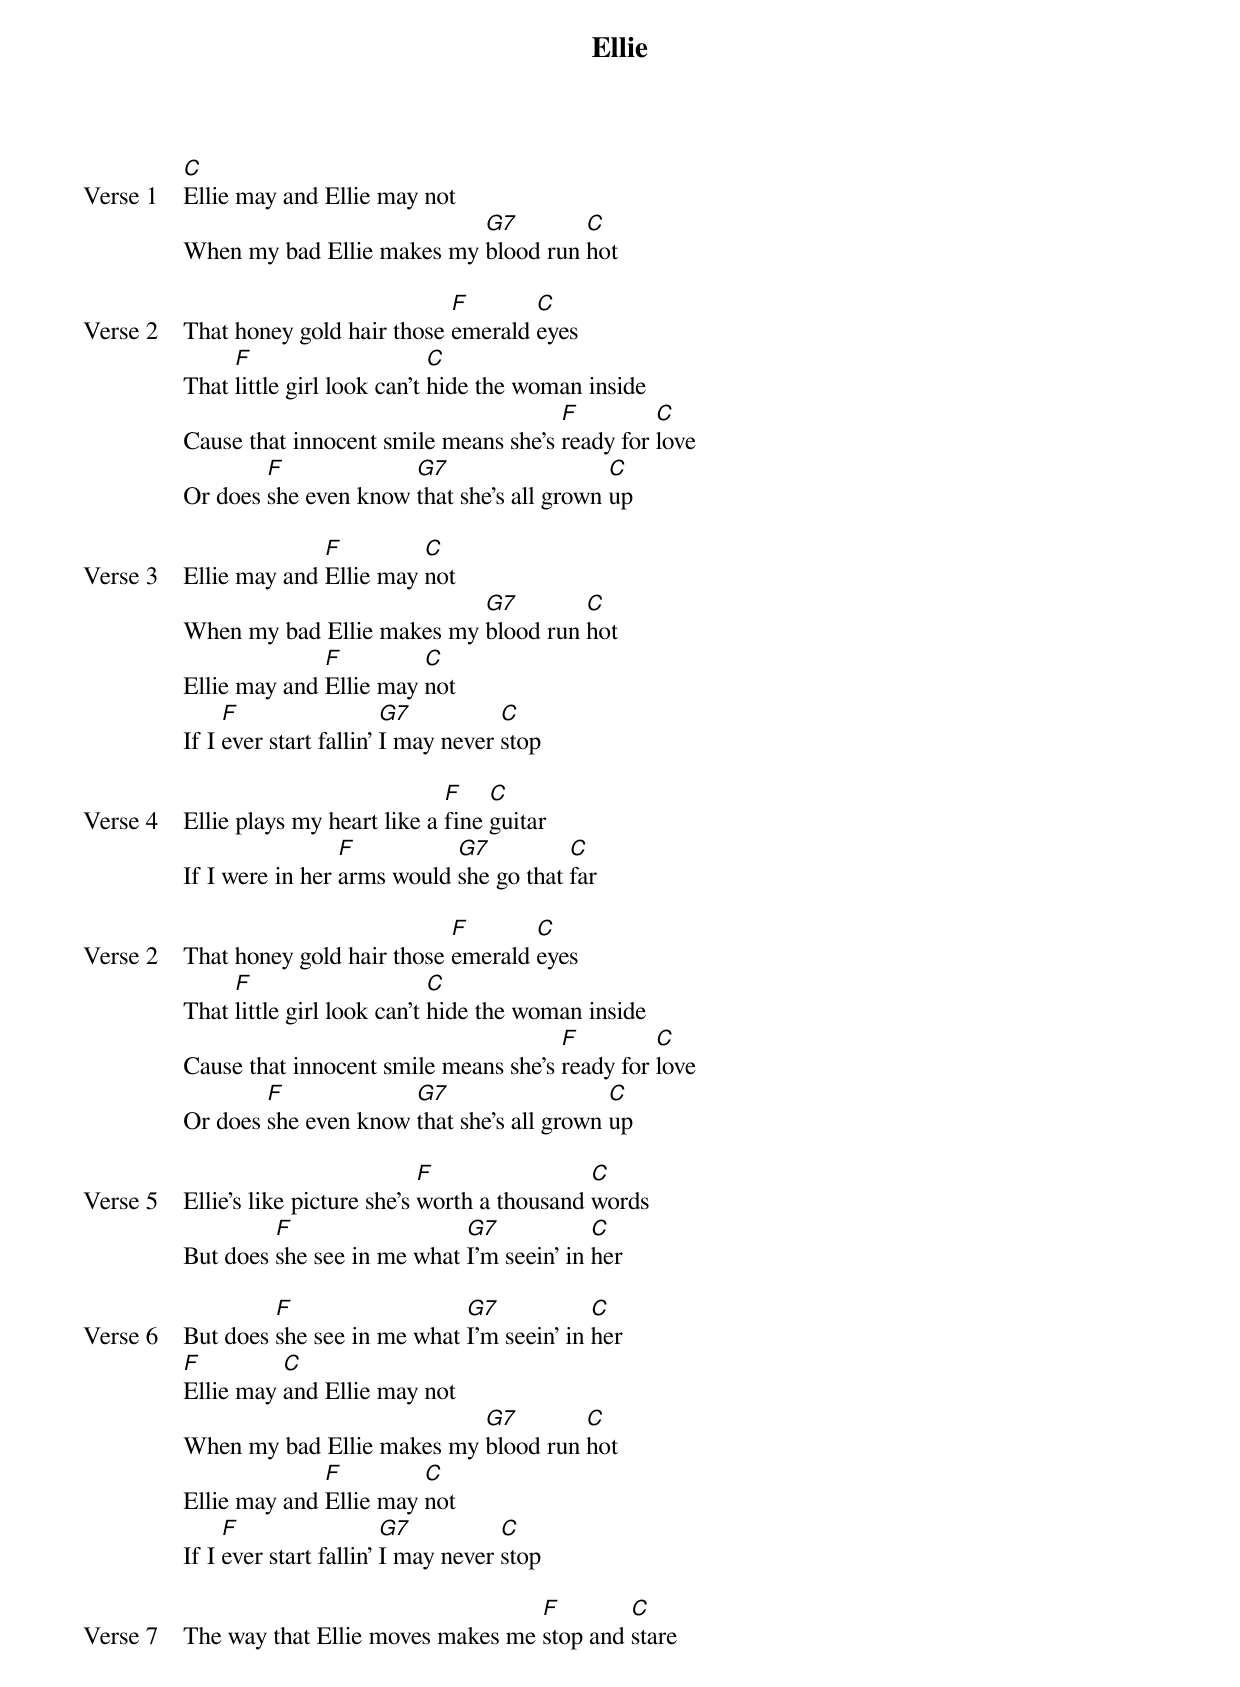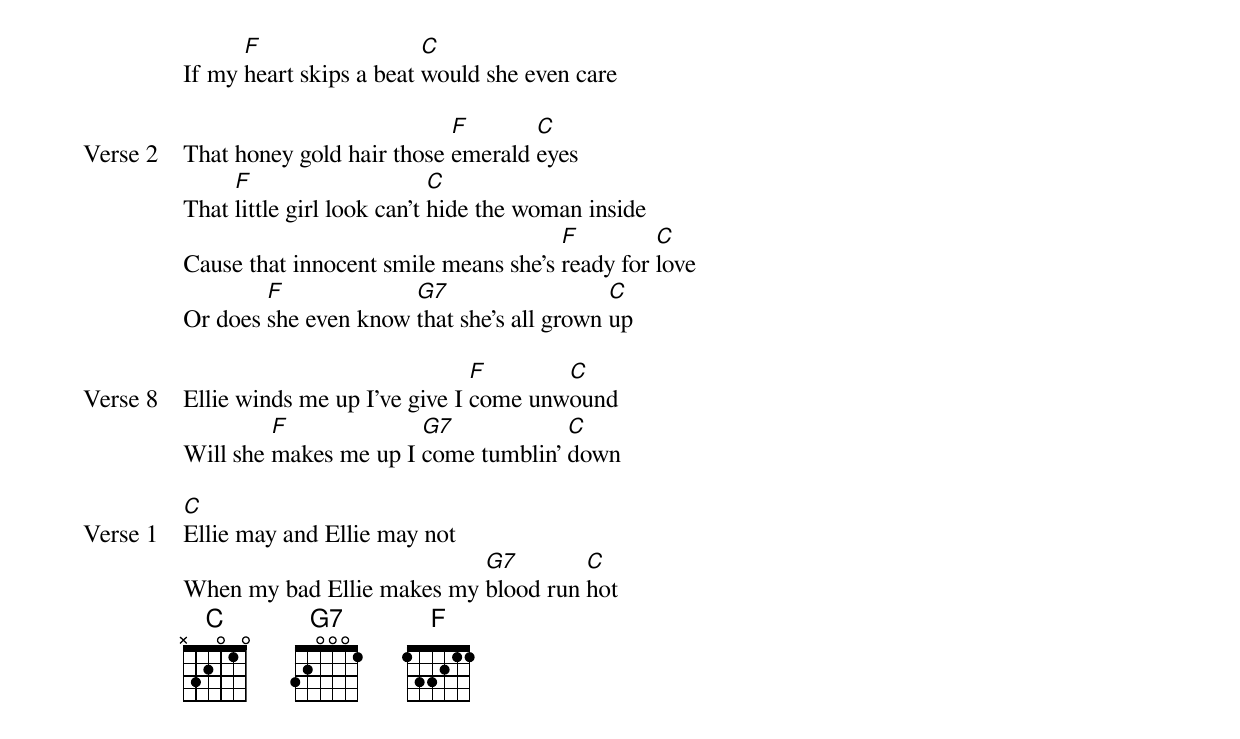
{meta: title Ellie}
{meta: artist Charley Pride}
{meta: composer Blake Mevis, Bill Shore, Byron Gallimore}

{start_of_verse: Verse 1}
[C]Ellie may and Ellie may not
When my bad Ellie makes my [G7]blood run [C]hot
{end_of_verse}

{start_of_verse: Verse 2}
That honey gold hair those [F]emerald [C]eyes
That [F]little girl look can't [C]hide the woman inside
Cause that innocent smile means she's [F]ready for [C]love
Or does [F]she even know [G7]that she's all grown [C]up
{end_of_verse}

{start_of_verse: Verse 3}
Ellie may and [F]Ellie may [C]not
When my bad Ellie makes my [G7]blood run [C]hot
Ellie may and [F]Ellie may [C]not
If I [F]ever start fallin' [G7]I may never [C]stop
{end_of_verse}

{start_of_verse: Verse 4}
Ellie plays my heart like a [F]fine [C]guitar
If I were in her [F]arms would [G7]she go that [C]far
{end_of_verse}

{start_of_verse: Verse 2}
That honey gold hair those [F]emerald [C]eyes
That [F]little girl look can't [C]hide the woman inside
Cause that innocent smile means she's [F]ready for [C]love
Or does [F]she even know [G7]that she's all grown [C]up
{end_of_verse}

{start_of_verse: Verse 5}
Ellie's like picture she's [F]worth a thousand [C]words
But does [F]she see in me what [G7]I'm seein' in [C]her
{end_of_verse}

{start_of_verse: Verse 6}
But does [F]she see in me what [G7]I'm seein' in [C]her
[F]Ellie may [C]and Ellie may not
When my bad Ellie makes my [G7]blood run [C]hot
Ellie may and [F]Ellie may [C]not
If I [F]ever start fallin' [G7]I may never [C]stop
{end_of_verse}

{start_of_verse: Verse 7}
The way that Ellie moves makes me [F]stop and [C]stare
If my [F]heart skips a beat [C]would she even care
{end_of_verse}

{start_of_verse: Verse 2}
That honey gold hair those [F]emerald [C]eyes
That [F]little girl look can't [C]hide the woman inside
Cause that innocent smile means she's [F]ready for [C]love
Or does [F]she even know [G7]that she's all grown [C]up
{end_of_verse}

{start_of_verse: Verse 8}
Ellie winds me up I've give I [F]come unw[C]ound
Will she [F]makes me up I [G7]come tumblin' [C]down
{end_of_verse}

{start_of_verse: Verse 1}
[C]Ellie may and Ellie may not
When my bad Ellie makes my [G7]blood run [C]hot
{end_of_verse}
